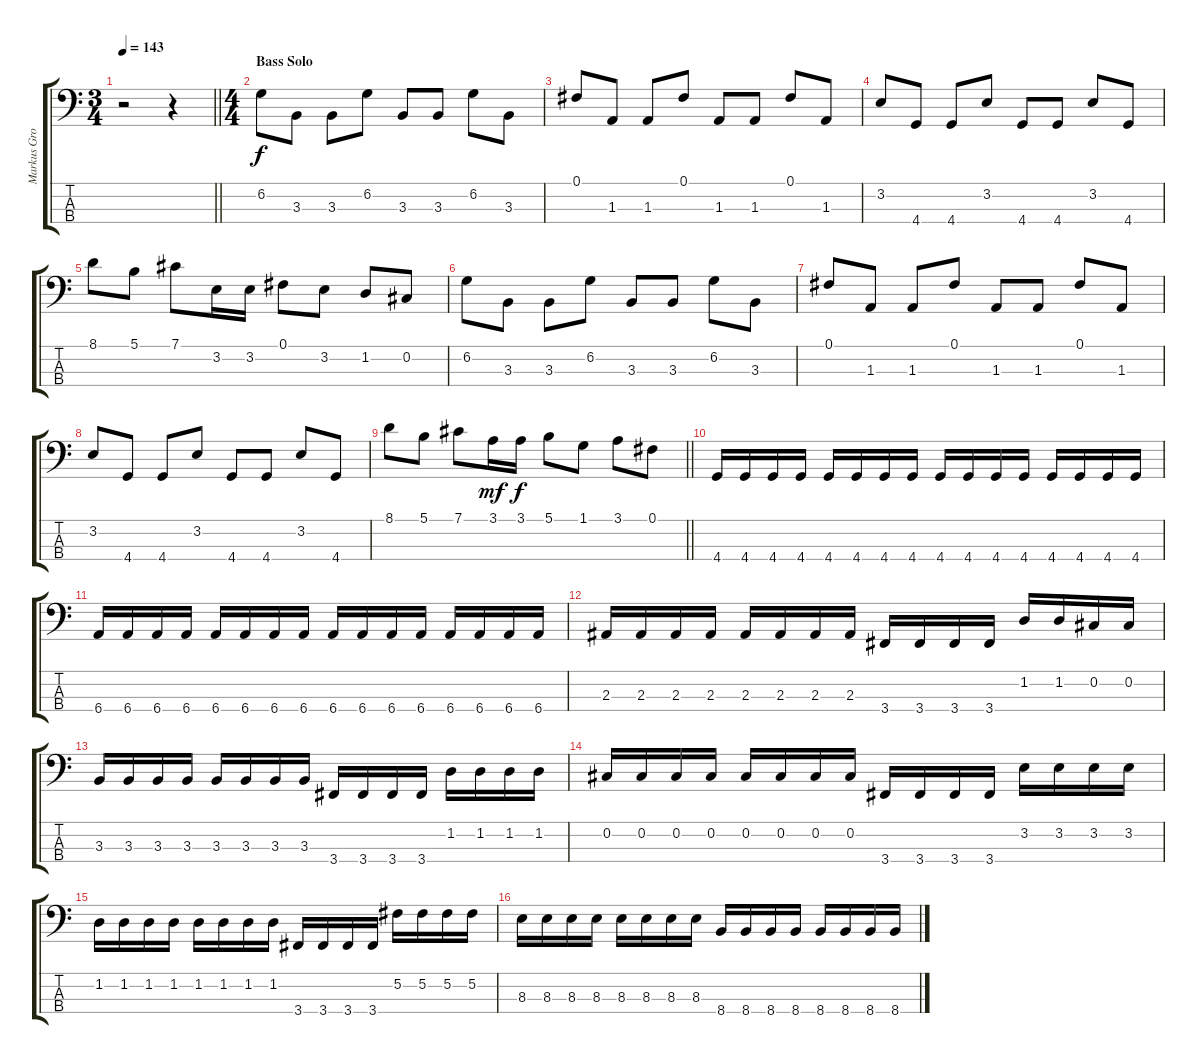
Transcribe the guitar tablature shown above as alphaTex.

\track ("Markus Grosskopf" "Markus Gro") {instrument slapbass2}
\staff {score tabs}
\tuning (Gb2 Db2 Ab1 Eb1) {hide}
\ts (3 4)
\tempo 143
\clef f4
\barLineRight lightlight
\ks c
r.2{dy f} r.4 |
\ts (4 4)
\section ("" "Bass Solo")
6.2.8 3.3.8 3.3.8 6.2.8 3.3.8 3.3.8 6.2.8 3.3.8 |
0.1.8 1.3.8 1.3.8 0.1.8 1.3.8 1.3.8 0.1.8 1.3.8 |
3.2.8 4.4.8 4.4.8 3.2.8 4.4.8 4.4.8 3.2.8 4.4.8 |
8.1.8 5.1.8 7.1.8 3.2.16 3.2.16 0.1.8 3.2.8 1.2.8 0.2.8 |
6.2.8 3.3.8 3.3.8 6.2.8 3.3.8 3.3.8 6.2.8 3.3.8 |
0.1.8 1.3.8 1.3.8 0.1.8 1.3.8 1.3.8 0.1.8 1.3.8 |
3.2.8 4.4.8 4.4.8 3.2.8 4.4.8 4.4.8 3.2.8 4.4.8 |
\barLineRight lightlight
8.1.8 5.1.8 7.1.8 3.1.16{dy mf} 3.1.16{dy f} 5.1.8 1.1.8 3.1.8 0.1.8 |
\section ("" "")
4.4.16 4.4.16 4.4.16 4.4.16 4.4.16 4.4.16 4.4.16 4.4.16 4.4.16 4.4.16 4.4.16 4.4.16 4.4.16 4.4.16 4.4.16 4.4.16 |
6.4.16 6.4.16 6.4.16 6.4.16 6.4.16 6.4.16 6.4.16 6.4.16 6.4.16 6.4.16 6.4.16 6.4.16 6.4.16 6.4.16 6.4.16 6.4.16 |
2.3.16 2.3.16 2.3.16 2.3.16 2.3.16 2.3.16 2.3.16 2.3.16 3.4.16 3.4.16 3.4.16 3.4.16 1.2.16 1.2.16 0.2.16 0.2.16 |
3.3.16 3.3.16 3.3.16 3.3.16 3.3.16 3.3.16 3.3.16 3.3.16 3.4.16 3.4.16 3.4.16 3.4.16 1.2.16 1.2.16 1.2.16 1.2.16 |
0.2.16 0.2.16 0.2.16 0.2.16 0.2.16 0.2.16 0.2.16 0.2.16 3.4.16 3.4.16 3.4.16 3.4.16 3.2.16 3.2.16 3.2.16 3.2.16 |
1.2.16 1.2.16 1.2.16 1.2.16 1.2.16 1.2.16 1.2.16 1.2.16 3.4.16 3.4.16 3.4.16 3.4.16 5.2.16 5.2.16 5.2.16 5.2.16 |
8.3.16 8.3.16 8.3.16 8.3.16 8.3.16 8.3.16 8.3.16 8.3.16 8.4.16 8.4.16 8.4.16 8.4.16 8.4.16 8.4.16 8.4.16 8.4.16
